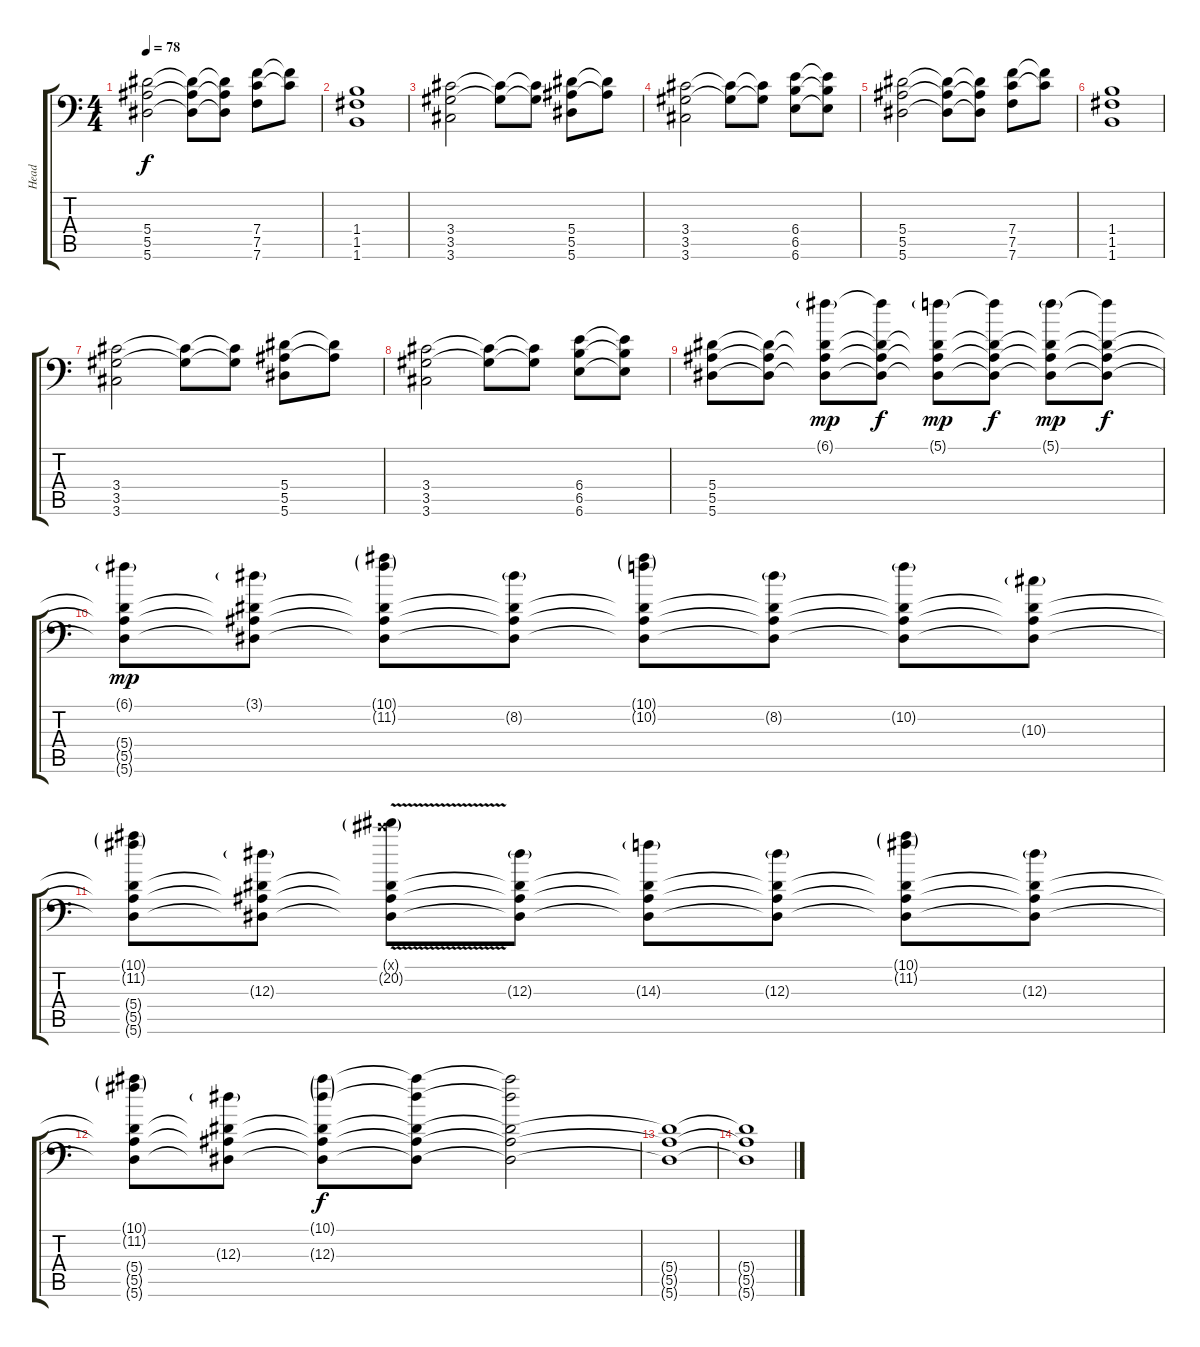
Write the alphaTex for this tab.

\track ("Head" "Head") {instrument distortionguitar}
\staff {score tabs}
\tuning (C4 G3 Eb3 Bb2 F2 Bb1) {hide}
\ts (4 4)
\tempo 78
\clef f4
\ks c
(5.4 5.5 5.6).2{dy f} (5.4{t} 5.5{t} 5.6{t}).8 (5.4{t} 5.5{t} 5.6{t}).8 (7.4 7.5 7.6).8 (7.4{t} 7.5{t}).8 |
(1.4 1.5 1.6).1 |
(3.4 3.5 3.6).2 (3.4{t} 3.5{t}).8 (3.4{t} 3.5{t}).8 (5.4 5.5 5.6).8 (5.4{t} 5.5{t}).8 |
(3.4 3.5 3.6).2 (3.4{t} 3.5{t}).8 (3.4{t} 3.5{t}).8 (6.4 6.5 6.6).8 (6.4{t} 6.5{t} 6.6{t}).8 |
(5.4 5.5 5.6).2 (5.4{t} 5.5{t} 5.6{t}).8 (5.4{t} 5.5{t} 5.6{t}).8 (7.4 7.5 7.6).8 (7.4{t} 7.5{t}).8 |
(1.4 1.5 1.6).1 |
(3.4 3.5 3.6).2 (3.4{t} 3.5{t}).8 (3.4{t} 3.5{t}).8 (5.4 5.5 5.6).8 (5.4{t} 5.5{t}).8 |
(3.4 3.5 3.6).2 (3.4{t} 3.5{t}).8 (3.4{t} 3.5{t}).8 (6.4 6.5 6.6).8 (6.4{t} 6.5{t} 6.6{t}).8 |
(5.4 5.5 5.6).8 (5.4{t} 5.5{t} 5.6{t}).8{instrument musicbox} (6.1{g} 5.4{t} 5.5{t} 5.6{t}).8{dy mp} (6.1{t} 5.4{t} 5.5{t} 5.6{t}).8{dy f} (5.1{g} 5.4{t} 5.5{t} 5.6{t}).8{dy mp} (5.1{t} 5.4{t} 5.5{t} 5.6{t}).8{dy f} (5.1{g} 5.4{t} 5.5{t} 5.6{t}).8{dy mp} (5.1{t} 5.4{t} 5.5{t} 5.6{t}).8{dy f} |
(6.1{g} 5.4{t} 5.5{t} 5.6{t}).8{dy mp volume 12} (3.1{g} 5.4{t} 5.5{t} 5.6{t}).8 (10.1{g} 11.2{g} 5.4{t} 5.5{t} 5.6{t}).8 (8.2{g} 5.4{t} 5.5{t} 5.6{t}).8 (10.1{g} 10.2{g} 5.4{t} 5.5{t} 5.6{t}).8 (8.2{g} 5.4{t} 5.5{t} 5.6{t}).8 (10.2{g} 5.4{t} 5.5{t} 5.6{t}).8 (10.3{g} 5.4{t} 5.5{t} 5.6{t}).8 |
(10.1{g} 11.2{g} 5.4{t} 5.5{t} 5.6{t}).8{volume 0} (12.3{g} 5.4{t} 5.5{t} 5.6{t}).8 (13.1{g x} 20.2{v g} 5.4{t} 5.5{t} 5.6{t}).8 (12.3{g} 5.4{t} 5.5{t} 5.6{t}).8 (14.3{g} 5.4{t} 5.5{t} 5.6{t}).8 (12.3{g} 5.4{t} 5.5{t} 5.6{t}).8 (10.1{g} 11.2{g} 5.4{t} 5.5{t} 5.6{t}).8 (12.3{g} 5.4{t} 5.5{t} 5.6{t}).8 |
(10.1{g} 11.2{g} 5.4{t} 5.5{t} 5.6{t}).8 (12.3{g} 5.4{t} 5.5{t} 5.6{t}).8 (10.1{g} 12.3{g} 5.4{t} 5.5{t} 5.6{t}).8{dy f} (10.1{t} 12.3{t} 5.4{t} 5.5{t} 5.6{t}).8 (10.1{t} 12.3{t} 5.4{t} 5.5{t} 5.6{t}).2 |
(5.4{t} 5.5{t} 5.6{t}).1 |
(5.4{t} 5.5{t} 5.6{t}).1
